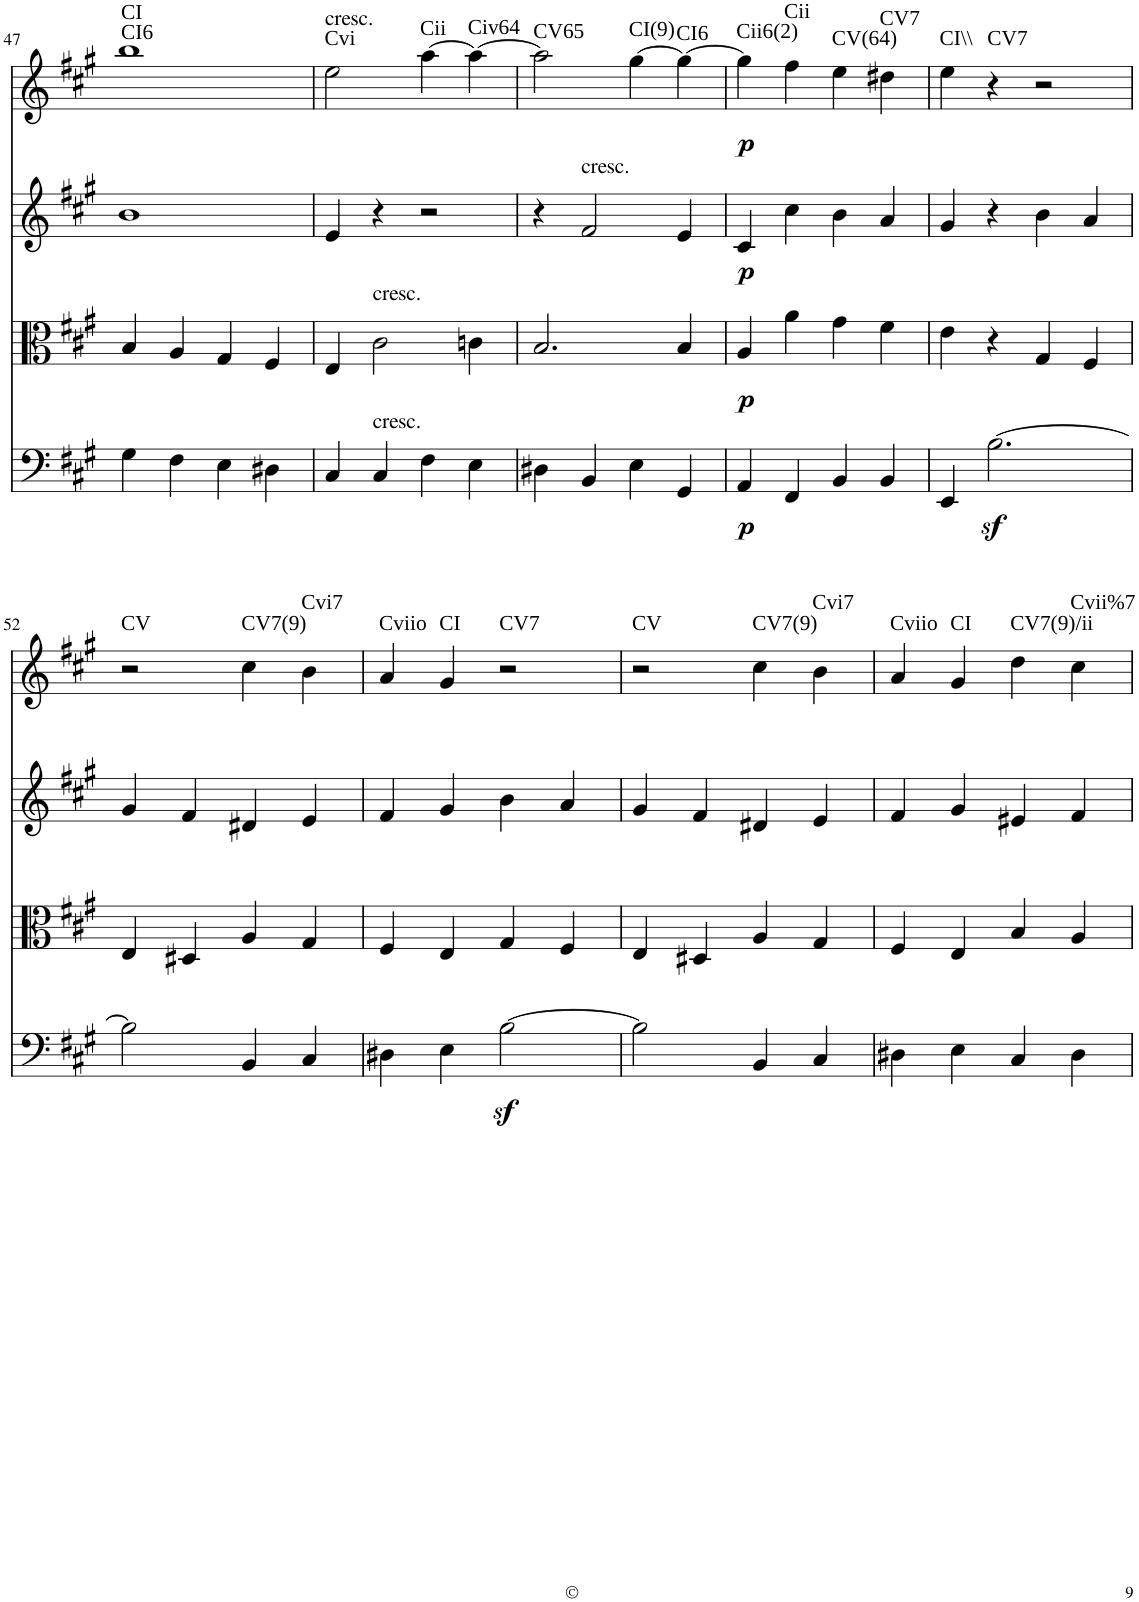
**kern	**dynam	**kern	**dynam	**kern	**dynam	**kern	**dynam
*part4	*part4	*part3	*part3	*part2	*part2	*part1	*part1
*staff4	*staff4	*staff3	*staff3	*staff2	*staff2	*staff1	*staff1
*I"Violoncello	*	*I"Viola	*	*I"Violin 2	*	*I"Violin 1	*
*I'Vc	*	*I'Vla	*	*I'Vln	*	*I'Vln	*
!!LO:PB:g=z
*clefF4	*	*clefC3	*	*clefG2	*	*clefG2	*
*k[f#c#g#]	*	*k[f#c#g#]	*	*k[f#c#g#]	*	*k[f#c#g#]	*
*A:	*	*A:	*	*A:	*	*A:	*
*M2/2	*	*M2/2	*	*M2/2	*	*M2/2	*
*met(c|)	*	*met(c|)	*	*met(c|)	*	*met(c|)	*
=47	=47	=47	=47	=47	=47	=47	=47
!	!	!	!	!	!	!LO:TX:a:t=CI6	!
!	!	!	!	!	!	!LO:TX:a:t=CI	!
4G#\	.	4B/	.	1b	.	1bb	.
4F#\	.	4A/	.	.	.	.	.
4E\	.	4G#/	.	.	.	.	.
4D#X\	.	4F#/	.	.	.	.	.
=48	=48	=48	=48	=48	=48	=48	=48
!	!	!	!	!	!	!LO:TX:a:t=Cvi	!
!	!	!	!	!	!	!LO:TX:a:t=cresc.	!
4C#/	.	4E/	.	4e/	.	2ee\	.
!	!	!LO:TX:a:t=cresc.	!	!	!	!	!
!LO:TX:a:t=cresc.	!	!	!	!	!	!	!
4C#/	.	2c#\	.	4r	.	.	.
!	!	!	!	!	!	!LO:TX:a:t=Cii	!
4F#\	.	.	.	2r	.	[4aa\	.
!	!	!	!	!	!	!LO:TX:a:t=Civ64	!
4E\	.	4cn\	.	.	.	4aa\_	.
=49	=49	=49	=49	=49	=49	=49	=49
!	!	!	!	!	!	!LO:TX:a:t=CV65	!
4D#X\	.	2.B/	.	4r	.	2aa\]	.
!	!	!	!	!LO:TX:a:t=cresc.	!	!	!
4BB/	.	.	.	2f#/	.	.	.
!	!	!	!	!	!	!LO:TX:a:t=CI(9)	!
4E\	.	.	.	.	.	[4gg#\	.
!	!	!	!	!	!	!LO:TX:a:t=CI6	!
4GG#/	.	4B/	.	4e/	.	4gg#\_	.
=50	=50	=50	=50	=50	=50	=50	=50
!	!	!	!	!	!	!LO:TX:a:t=Cii6(2)	!
!	!LO:DY:b	!	!LO:DY:b	!	!LO:DY:b	!	!LO:DY:b
4AA/	p	4A/	p	4c#/	p	4gg#\]	p
!	!	!	!	!	!	!LO:TX:a:t=Cii	!
4FF#/	.	4a\	.	4cc#\	.	4ff#\	.
!	!	!	!	!	!	!LO:TX:a:t=CV(64)	!
4BB/	.	4g#\	.	4b\	.	4ee\	.
!	!	!	!	!	!	!LO:TX:a:t=CV7	!
4BB/	.	4f#\	.	4a/	.	4dd#X\	.
=51	=51	=51	=51	=51	=51	=51	=51
!	!	!	!	!	!	!LO:TX:a:t=CI\\	!
4EE/	.	4e\	.	4g#/	.	4ee\	.
!	!	!	!	!	!	!LO:TX:a:t=CV7	!
[2.Bz<\	.	4r	.	4r	.	4r	.
.	.	4G#/	.	4b\	.	2r	.
.	.	4F#/	.	4a/	.	.	.
!!LO:LB:g=z
=52	=52	=52	=52	=52	=52	=52	=52
!	!	!	!	!	!	!LO:TX:a:t=CV	!
2B\]	.	4E/	.	4g#/	.	2r	.
.	.	4D#X/	.	4f#/	.	.	.
!	!	!	!	!	!	!LO:TX:a:t=CV7(9)	!
4BB/	.	4A/	.	4d#X/	.	4cc#\	.
!	!	!	!	!	!	!LO:TX:a:t=Cvi7	!
4C#/	.	4G#/	.	4e/	.	4b\	.
=53	=53	=53	=53	=53	=53	=53	=53
!	!	!	!	!	!	!LO:TX:a:t=Cviio	!
4D#X\	.	4F#/	.	4f#/	.	4a/	.
!	!	!	!	!	!	!LO:TX:a:t=CI	!
4E\	.	4E/	.	4g#/	.	4g#/	.
!	!	!	!	!	!	!LO:TX:a:t=CV7	!
[2Bz<\	.	4G#/	.	4b\	.	2r	.
.	.	4F#/	.	4a/	.	.	.
=54	=54	=54	=54	=54	=54	=54	=54
!	!	!	!	!	!	!LO:TX:a:t=CV	!
2B\]	.	4E/	.	4g#/	.	2r	.
.	.	4D#X/	.	4f#/	.	.	.
!	!	!	!	!	!	!LO:TX:a:t=CV7(9)	!
4BB/	.	4A/	.	4d#X/	.	4cc#\	.
!	!	!	!	!	!	!LO:TX:a:t=Cvi7	!
4C#/	.	4G#/	.	4e/	.	4b\	.
=55	=55	=55	=55	=55	=55	=55	=55
!	!	!	!	!	!	!LO:TX:a:t=Cviio	!
4D#X\	.	4F#/	.	4f#/	.	4a/	.
!	!	!	!	!	!	!LO:TX:a:t=CI	!
4E\	.	4E/	.	4g#/	.	4g#/	.
!	!	!	!	!	!	!LO:TX:a:t=CV7(9)/ii	!
4C#/	.	4B/	.	4e#X/	.	4dd\	.
!	!	!	!	!	!	!LO:TX:a:t=Cvii%7	!
4D#\	.	4A/	.	4f#/	.	4cc#\	.
=	=	=	=	=	=	=	=
*-	*-	*-	*-	*-	*-	*-	*-
